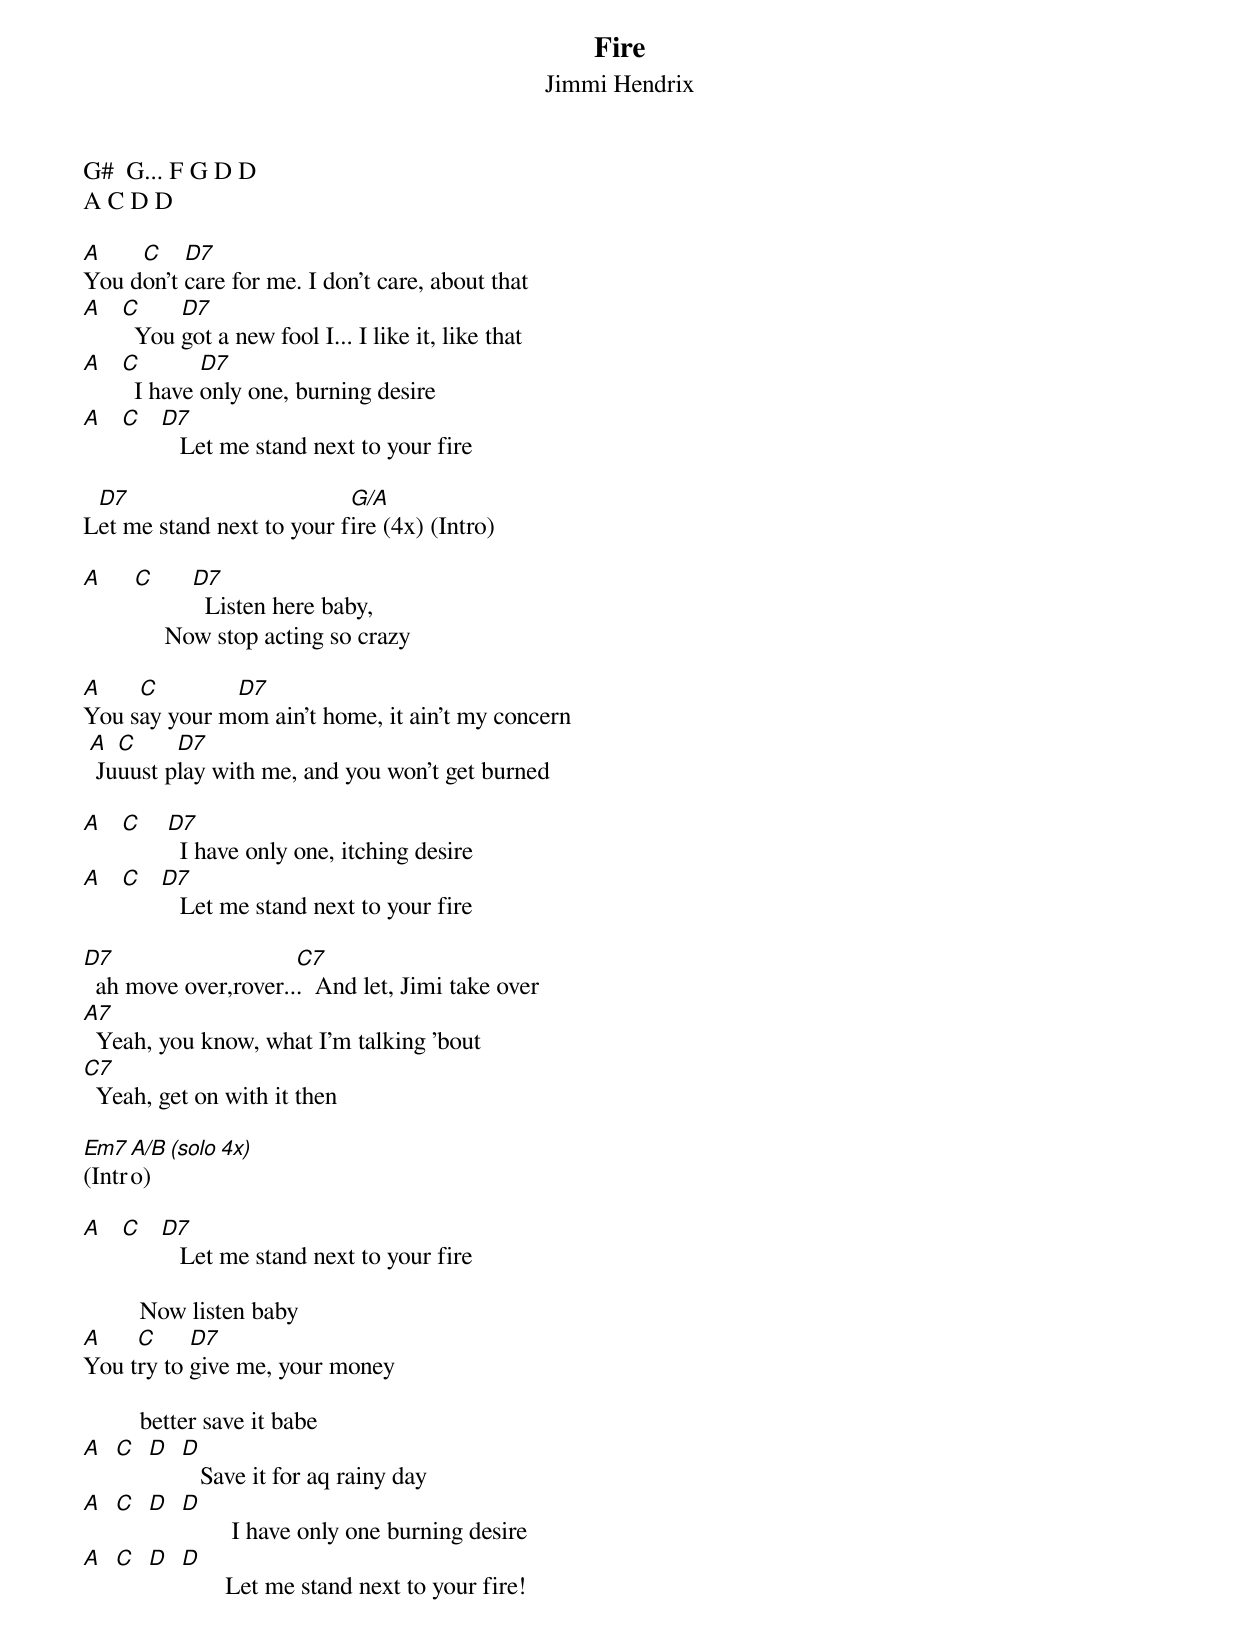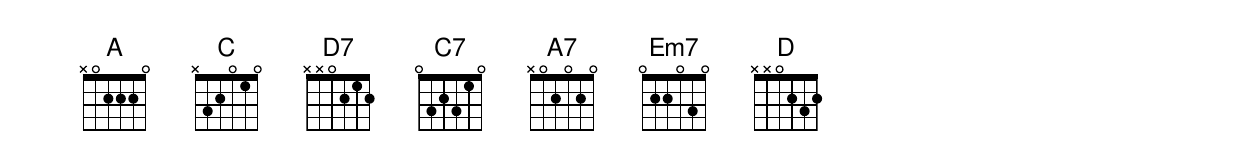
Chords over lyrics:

Fire
Jimmi Hendrix

G#  G... F G D D
A C D D

A    C    D7
You don't care for me. I don't care, about that
A  C     D7
     You got a new fool I... I like it, like that
A  C        D7
     I have only one, burning desire
A  C  D7
         Let me stand next to your fire

 D7                        G/A
Let me stand next to your fire (4x) (Intro)

A    C     D7
             Listen here baby,
             Now stop acting so crazy

A    C        D7
You say your mom ain't home, it ain't my concern
 A  C     D7
  Juuust play with me, and you won't get burned

A  C   D7
         I have only one, itching desire
A  C  D7
         Let me stand next to your fire

D7                    C7
  ah move over,rover...  And let, Jimi take over
A7
  Yeah, you know, what I'm talking 'bout
C7
  Yeah, get on with it then

Em7  A/B  (solo 4x)
(Intro)

A  C  D7
         Let me stand next to your fire

         Now listen baby
A    C     D7
You try to give me, your money

         better save it babe
A C D D
         Save it for aq rainy day
A C D D
              I have only one burning desire
A C D D
             Let me stand next to your fire!
